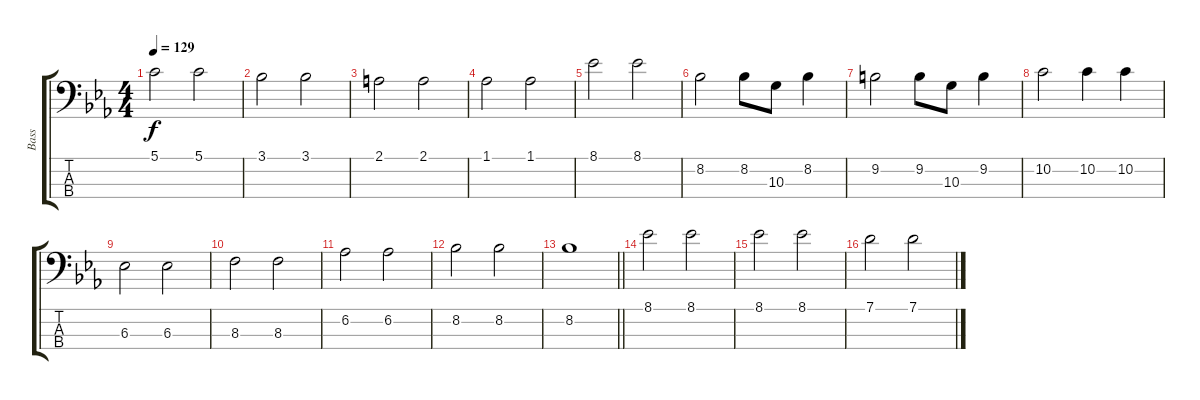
\track ("Bass" "Bass") {instrument electricbassfinger}
\staff {score tabs}
\tuning (G2 D2 A1 E1) {hide}
\ts (4 4)
\tempo 129
\clef f4
\ks eb
5.1.2{dy f} 5.1.2 |
3.1.2 3.1.2 |
2.1.2 2.1.2 |
1.1.2 1.1.2 |
8.1.2 8.1.2 |
8.2.2 8.2.8 10.3.8 8.2.4 |
9.2.2 9.2.8 10.3.8 9.2.4 |
10.2.2 10.2.4 10.2.4 |
6.3.2 6.3.2 |
8.3.2 8.3.2 |
6.2.2 6.2.2 |
8.2.2 8.2.2 |
\barLineRight lightlight
8.2.1 |
8.1.2 8.1.2 |
8.1.2 8.1.2 |
7.1.2 7.1.2
